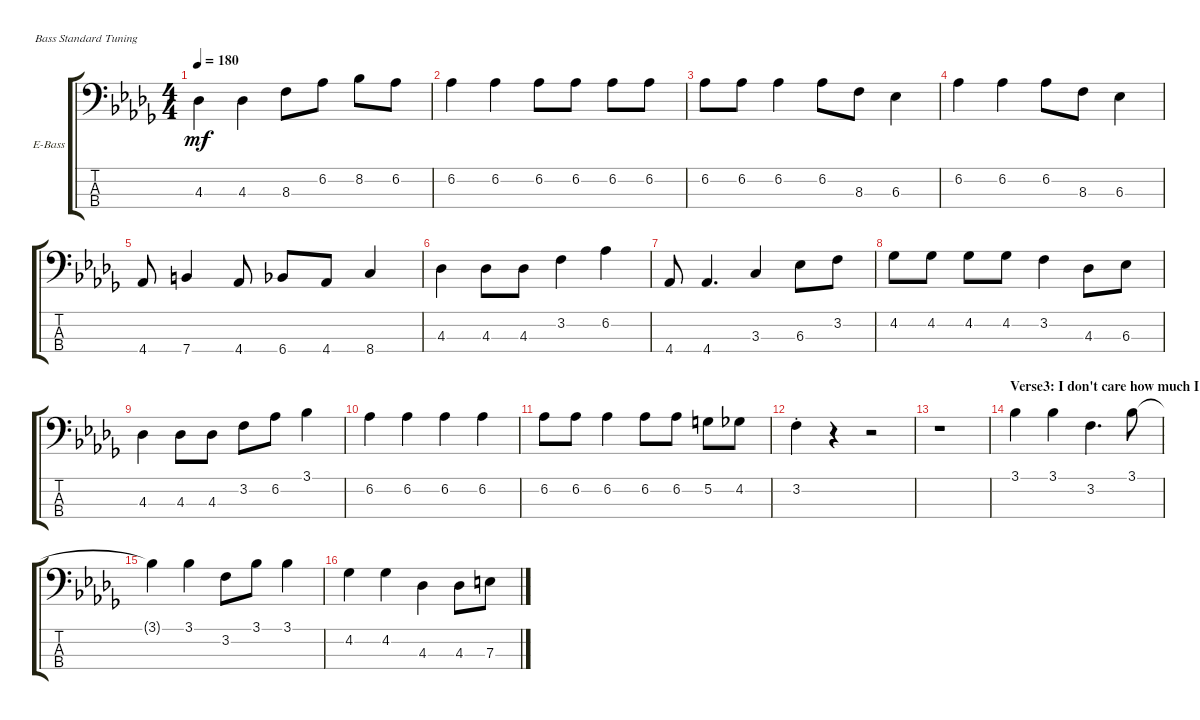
\bracketExtendMode groupsimilarinstruments
\firstSystemTrackNameOrientation horizontal
\otherSystemsTrackNameOrientation horizontal
\track ("Bass" "E-Bass") {instrument electricbassfinger}
\staff {score tabs}
\tuning (G2 D2 A1 E1)
\ts (4 4)
\tempo 180
\clef f4
\ks bbminor
4.3.4{dy mf} 4.3.4 8.3.8 6.2.8 8.2.8 6.2.8 |
6.2.4 6.2.4 6.2.8 6.2.8 6.2.8 6.2.8 |
6.2.8 6.2.8 6.2.4 6.2.8 8.3.8 6.3.4 |
6.2.4 6.2.4 6.2.8 8.3.8 6.3.4 |
4.4.8 7.4.4 4.4.8 6.4.8 4.4.8 8.4.4 |
4.3.4 4.3.8 4.3.8 3.2.4 6.2.4 |
4.4.8 4.4.4{d} 3.3.4 6.3.8 3.2.8 |
4.2.8 4.2.8 4.2.8 4.2.8 3.2.4 4.3.8 6.3.8 |
4.3.4 4.3.8 4.3.8 3.2.8 6.2.8 3.1.4 |
6.2.4 6.2.4 6.2.4 6.2.4 |
6.2.8 6.2.8 6.2.4 6.2.8 6.2.8 5.2.8 4.2.8 |
3.2{st}.4 r.4 r.2 |
r.1 |
\section ("" "Verse3: I don't care how much I gotta spend")
3.1.4 3.1.4 3.2.4{d} 3.1.8 |
3.1{t}.4 3.1.4 3.2.8 3.1.8 3.1.4 |
4.2.4 4.2.4 4.3.4 4.3.8 7.3.8
